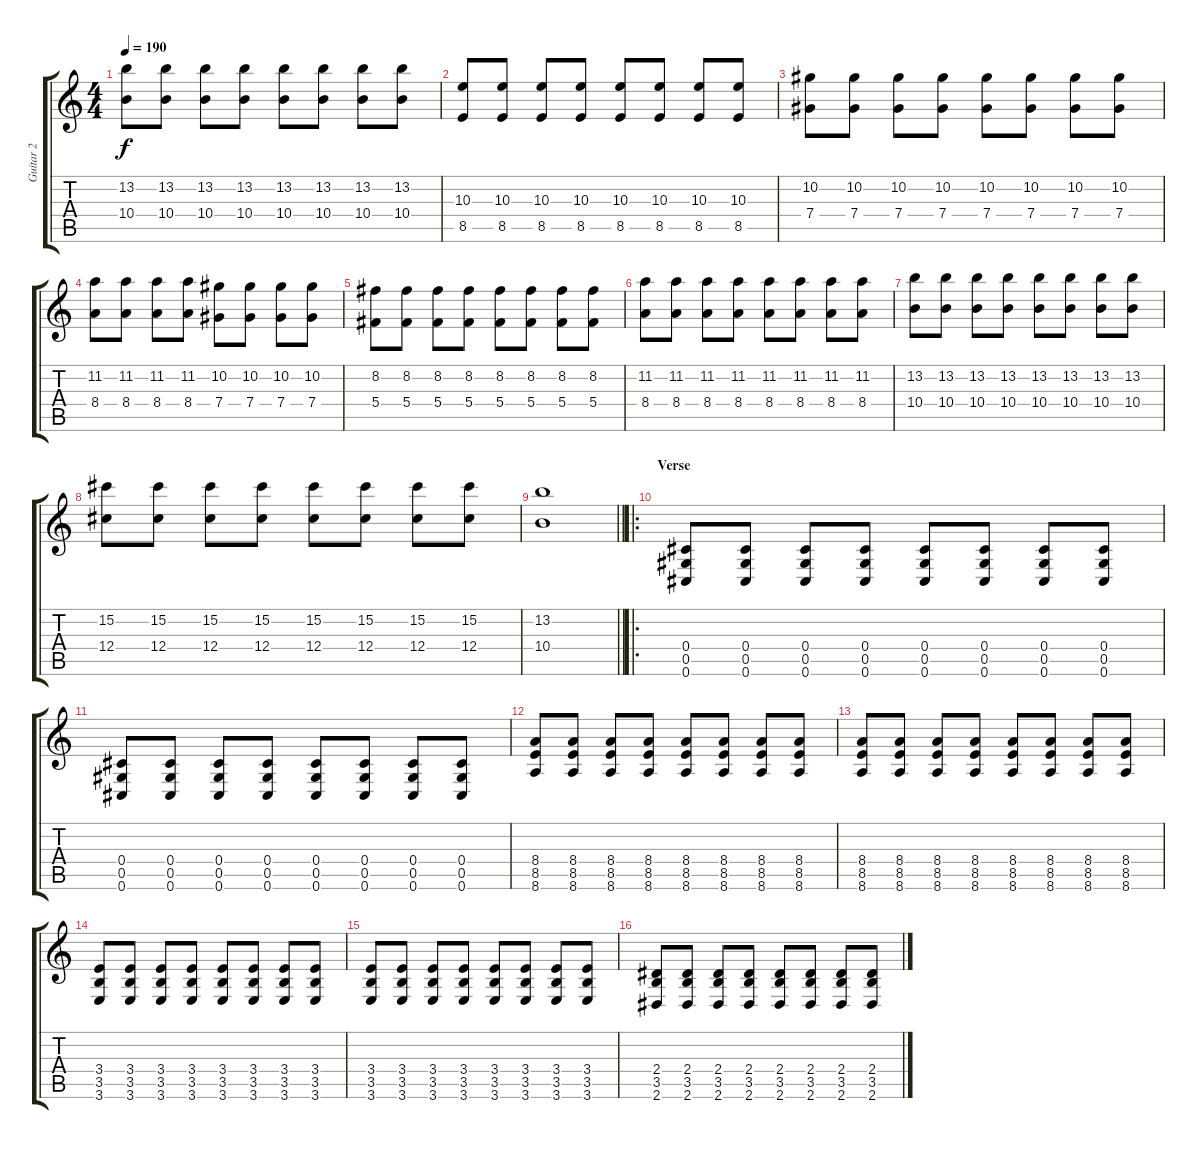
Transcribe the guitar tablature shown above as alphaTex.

\track ("Guitar 2" "Guitar 2") {instrument distortionguitar}
\staff {score tabs}
\tuning (Eb4 Bb3 Gb3 Db3 Ab2 Db2) {hide}
\ts (4 4)
\tempo 190
\clef g2
\ks c
(13.2 10.4).8{dy f} (13.2 10.4).8 (13.2 10.4).8 (13.2 10.4).8 (13.2 10.4).8 (13.2 10.4).8 (13.2 10.4).8 (13.2 10.4).8 |
(10.3 8.5).8 (10.3 8.5).8 (10.3 8.5).8 (10.3 8.5).8 (10.3 8.5).8 (10.3 8.5).8 (10.3 8.5).8 (10.3 8.5).8 |
(10.2 7.4).8 (10.2 7.4).8 (10.2 7.4).8 (10.2 7.4).8 (10.2 7.4).8 (10.2 7.4).8 (10.2 7.4).8 (10.2 7.4).8 |
(11.2 8.4).8 (11.2 8.4).8 (11.2 8.4).8 (11.2 8.4).8 (10.2 7.4).8 (10.2 7.4).8 (10.2 7.4).8 (10.2 7.4).8 |
(8.2 5.4).8 (8.2 5.4).8 (8.2 5.4).8 (8.2 5.4).8 (8.2 5.4).8 (8.2 5.4).8 (8.2 5.4).8 (8.2 5.4).8 |
(11.2 8.4).8 (11.2 8.4).8 (11.2 8.4).8 (11.2 8.4).8 (11.2 8.4).8 (11.2 8.4).8 (11.2 8.4).8 (11.2 8.4).8 |
(13.2 10.4).8 (13.2 10.4).8 (13.2 10.4).8 (13.2 10.4).8 (13.2 10.4).8 (13.2 10.4).8 (13.2 10.4).8 (13.2 10.4).8 |
(15.2 12.4).8 (15.2 12.4).8 (15.2 12.4).8 (15.2 12.4).8 (15.2 12.4).8 (15.2 12.4).8 (15.2 12.4).8 (15.2 12.4).8 |
\barLineRight lightlight
(13.2 10.4).1 |
\ro
\section ("" "Verse")
(0.4 0.5 0.6).8 (0.4 0.5 0.6).8 (0.4 0.5 0.6).8 (0.4 0.5 0.6).8 (0.4 0.5 0.6).8 (0.4 0.5 0.6).8 (0.4 0.5 0.6).8 (0.4 0.5 0.6).8 |
(0.4 0.5 0.6).8 (0.4 0.5 0.6).8 (0.4 0.5 0.6).8 (0.4 0.5 0.6).8 (0.4 0.5 0.6).8 (0.4 0.5 0.6).8 (0.4 0.5 0.6).8 (0.4 0.5 0.6).8 |
(8.4 8.5 8.6).8 (8.4 8.5 8.6).8 (8.4 8.5 8.6).8 (8.4 8.5 8.6).8 (8.4 8.5 8.6).8 (8.4 8.5 8.6).8 (8.4 8.5 8.6).8 (8.4 8.5 8.6).8 |
(8.4 8.5 8.6).8 (8.4 8.5 8.6).8 (8.4 8.5 8.6).8 (8.4 8.5 8.6).8 (8.4 8.5 8.6).8 (8.4 8.5 8.6).8 (8.4 8.5 8.6).8 (8.4 8.5 8.6).8 |
(3.4 3.5 3.6).8 (3.4 3.5 3.6).8 (3.4 3.5 3.6).8 (3.4 3.5 3.6).8 (3.4 3.5 3.6).8 (3.4 3.5 3.6).8 (3.4 3.5 3.6).8 (3.4 3.5 3.6).8 |
(3.4 3.5 3.6).8 (3.4 3.5 3.6).8 (3.4 3.5 3.6).8 (3.4 3.5 3.6).8 (3.4 3.5 3.6).8 (3.4 3.5 3.6).8 (3.4 3.5 3.6).8 (3.4 3.5 3.6).8 |
(2.4 3.5 2.6).8 (2.4 3.5 2.6).8 (2.4 3.5 2.6).8 (2.4 3.5 2.6).8 (2.4 3.5 2.6).8 (2.4 3.5 2.6).8 (2.4 3.5 2.6).8 (2.4 3.5 2.6).8
